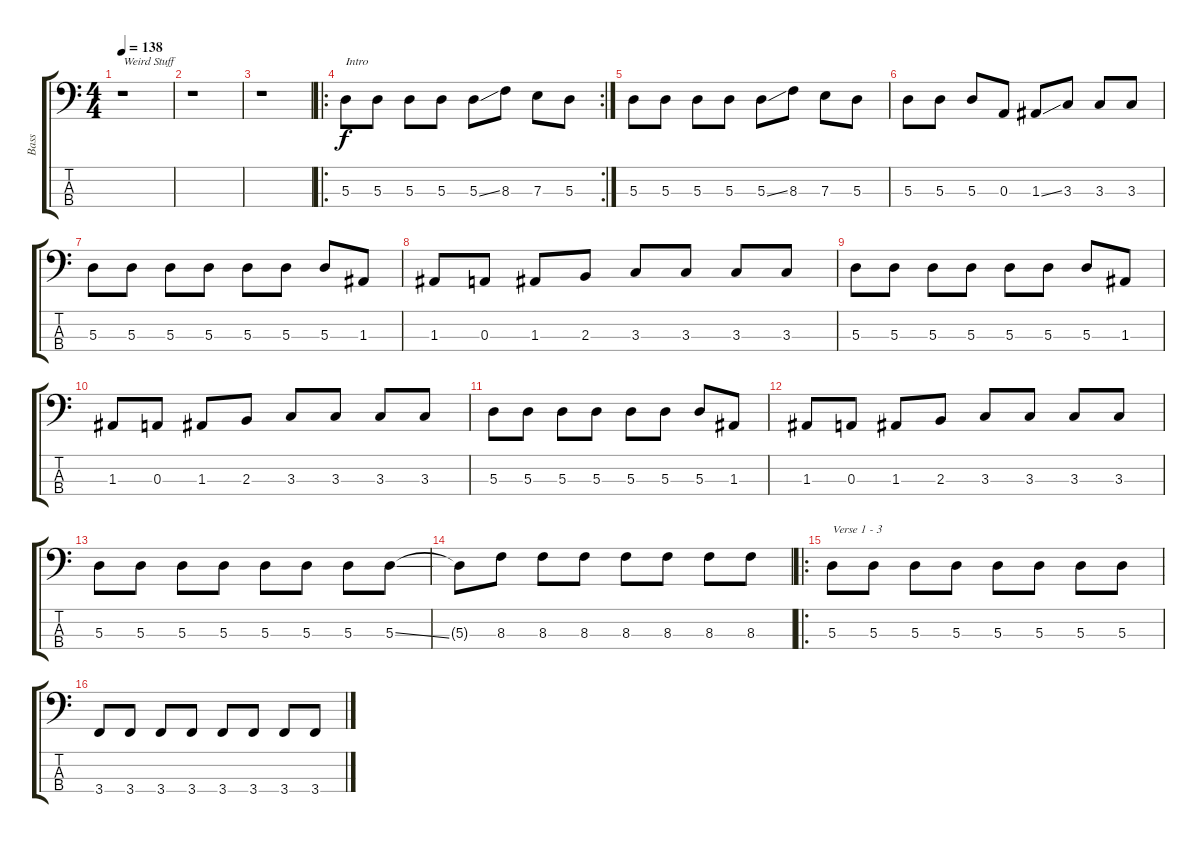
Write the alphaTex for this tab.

\track ("Bass" "Bass") {instrument electricbassfinger}
\staff {score tabs}
\tuning (G2 D2 A1 D1) {hide}
\ts (4 4)
\tempo 138
\clef f4
\ks c
r.1{txt "Weird Stuff" dy f instrument electricbassfinger} |
r.1 |
r.1 |
\ro
\rc 2
5.3.8{txt "Intro"} 5.3.8 5.3.8 5.3.8 5.3{ss}.8 8.3.8 7.3.8 5.3.8 |
5.3.8 5.3.8 5.3.8 5.3.8 5.3{ss}.8 8.3.8 7.3.8 5.3.8 |
5.3.8 5.3.8 5.3.8 0.3.8 1.3{ss}.8 3.3.8 3.3.8 3.3.8 |
5.3.8 5.3.8 5.3.8 5.3.8 5.3.8 5.3.8 5.3.8 1.3.8 |
1.3.8 0.3.8 1.3.8 2.3.8 3.3.8 3.3.8 3.3.8 3.3.8 |
5.3.8 5.3.8 5.3.8 5.3.8 5.3.8 5.3.8 5.3.8 1.3.8 |
1.3.8 0.3.8 1.3.8 2.3.8 3.3.8 3.3.8 3.3.8 3.3.8 |
5.3.8 5.3.8 5.3.8 5.3.8 5.3.8 5.3.8 5.3.8 1.3.8 |
1.3.8 0.3.8 1.3.8 2.3.8 3.3.8 3.3.8 3.3.8 3.3.8 |
5.3.8 5.3.8 5.3.8 5.3.8 5.3.8 5.3.8 5.3.8 5.3{ss}.8 |
5.3{t}.8 8.3.8 8.3.8 8.3.8 8.3.8 8.3.8 8.3.8 8.3.8 |
\ro
5.3.8{txt "Verse 1 - 3"} 5.3.8 5.3.8 5.3.8 5.3.8 5.3.8 5.3.8 5.3.8 |
3.4.8 3.4.8 3.4.8 3.4.8 3.4.8 3.4.8 3.4.8 3.4.8
